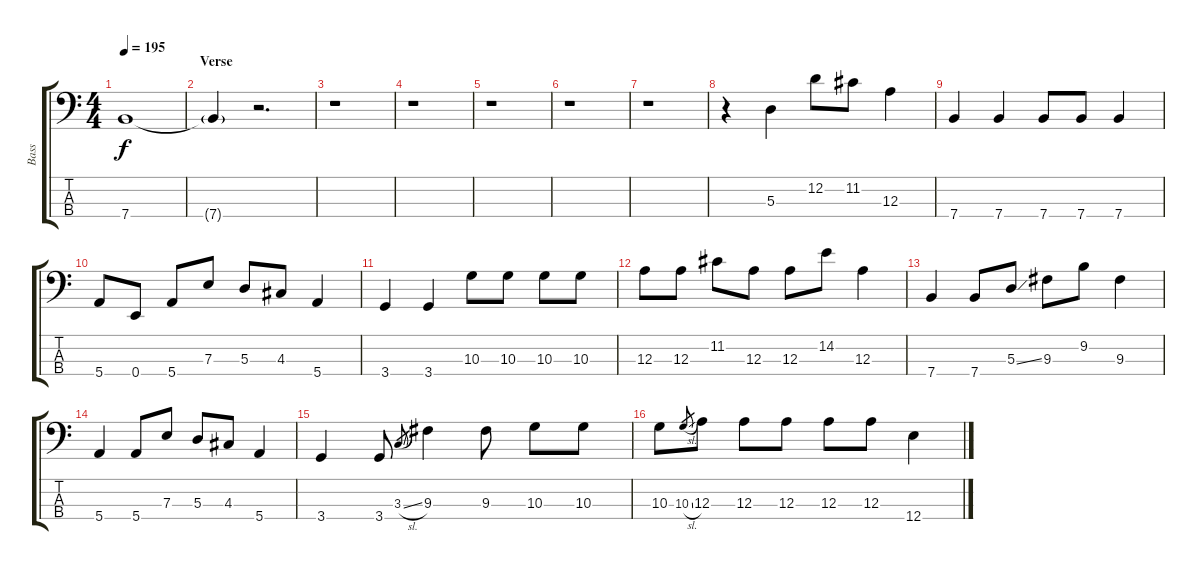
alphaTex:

\track ("Bass" "Bass") {instrument electricbassfinger}
\staff {score tabs}
\tuning (G2 D2 A1 E1) {hide}
\ts (4 4)
\tempo 195
\clef f4
\ks c
7.4.1{dy f} |
\section ("" "Verse")
7.4{g t}.4 r.2{d} |
r.1 |
r.1 |
r.1 |
r.1 |
r.1 |
r.4 5.3.4 12.2.8 11.2.8 12.3.4 |
7.4.4 7.4.4 7.4.8 7.4.8 7.4.4 |
5.4.8 0.4.8 5.4.8 7.3.8 5.3.8 4.3.8 5.4.4 |
3.4.4 3.4.4 10.3.8 10.3.8 10.3.8 10.3.8 |
12.3.8 12.3.8 11.2.8 12.3.8 12.3.8 14.2.8 12.3.4 |
7.4.4 7.4.8 5.3{ss}.8 9.3.8 9.2.8 9.3.4 |
5.4.4 5.4.8 7.3.8 5.3.8 4.3.8 5.4.4 |
3.4.4 3.4.8 3.3{sl}.8{gr} 9.3.4 9.3.8 10.3.8 10.3.8 |
10.3.8 10.3{sl}.8{gr} 12.3.8 12.3.8 12.3.8 12.3.8 12.3.8 12.4.4
